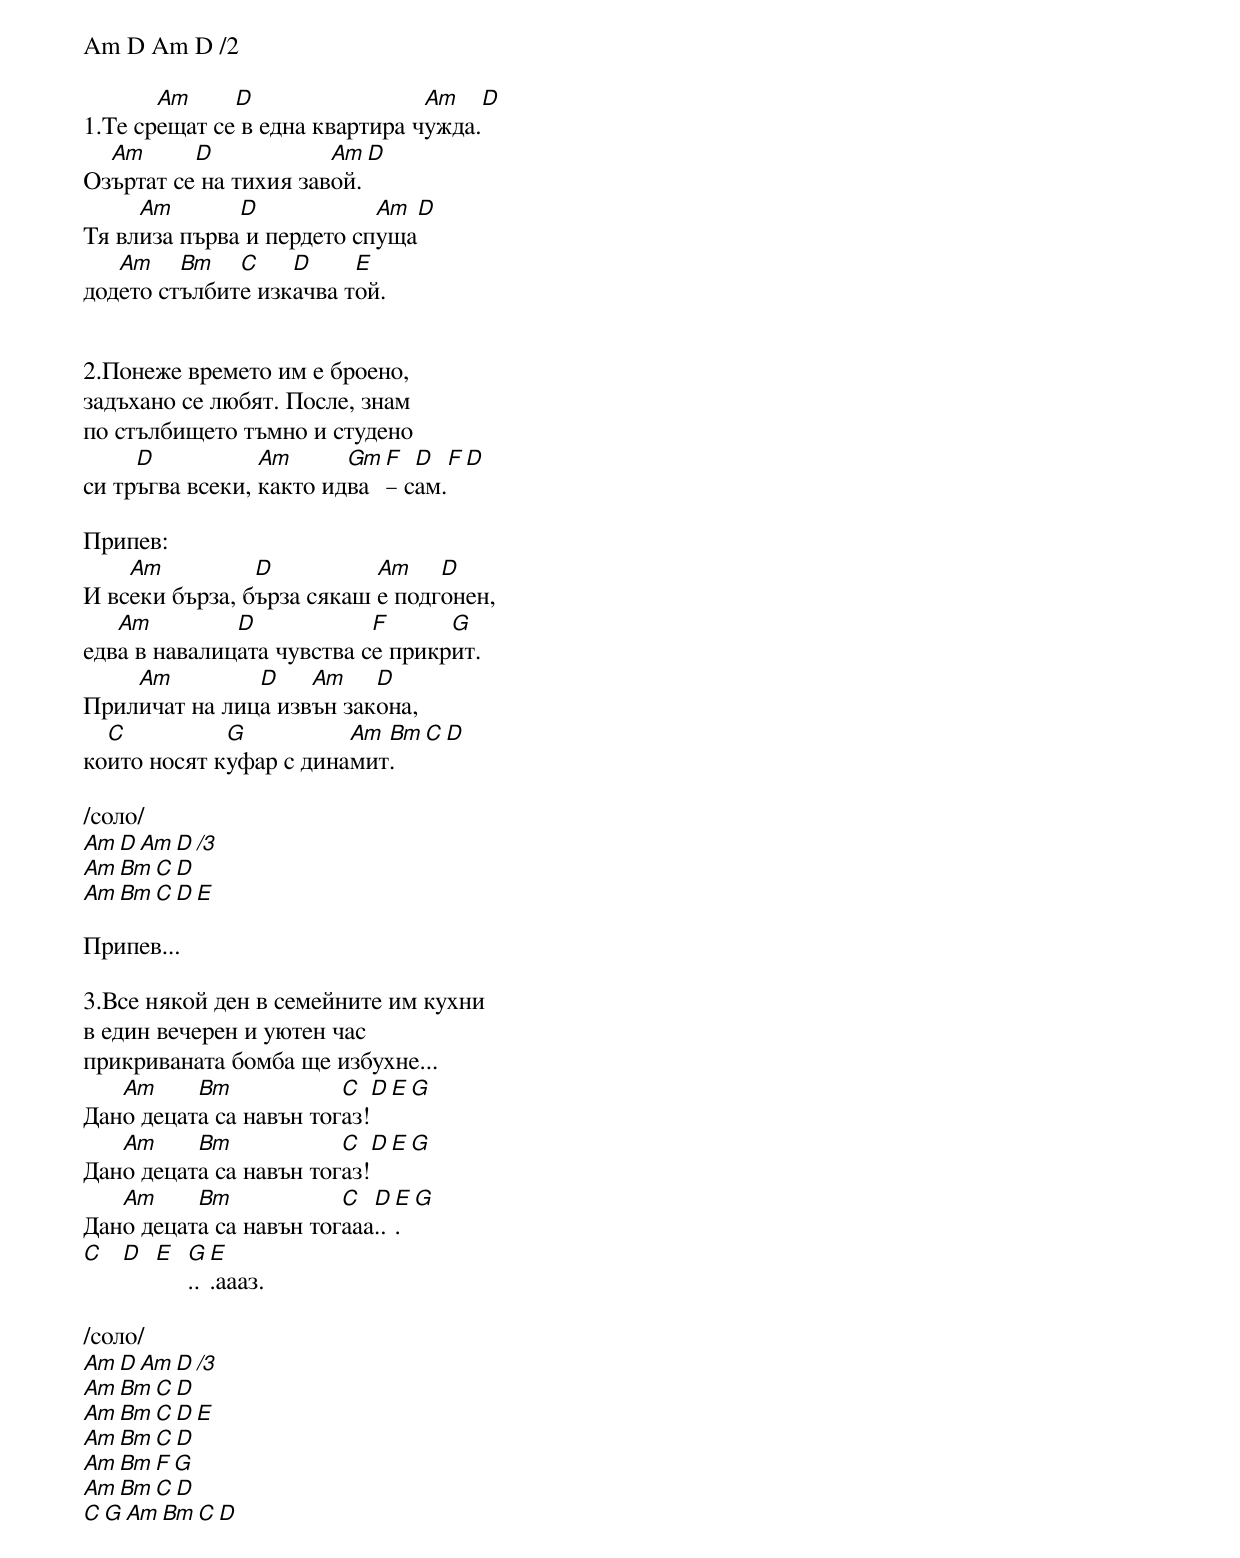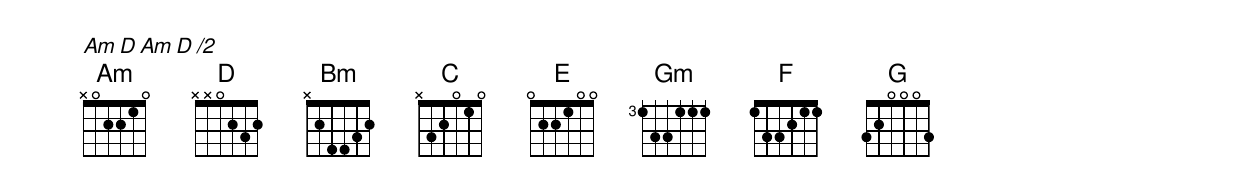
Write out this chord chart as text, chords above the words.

Am D Am D /2

       Am     D                 Am    D
1.Те срещат се в една квартира чужда.
  Am      D            Am    D
Озъртат се на тихия завой.
     Am       D            Am    D
Тя влиза първа и пердето спуща
   Am    Bm   C    D     E
додето стълбите изкачва той.


2.Понеже времето им е броено,
задъхано се любят. После, знам
по стълбището тъмно и студено
     D           Am      Gm F  D    F D
си тръгва всеки, както идва – сам.

Припев:
    Am          D          Am    D
И всеки бърза, бърза сякаш е подгонен,
   Am         D            F      G
едва в навалицата чувства се прикрит.
    Am         D    Am    D
Приличат на лица извън закона,
  C          G          Am Bm C  D
които носят куфар с динамит.

/соло/
Am D Am D /3
Am  Bm  C  D
Am Bm C D E

Припев...

3.Все някой ден в семейните им кухни
в един вечерен и уютен час
прикриваната бомба ще избухне...
   Am     Bm            C  D E G
Дано децата са навън тогаз!
   Am     Bm            C  D E G
Дано децата са навън тогаз!
   Am     Bm            C  D E G
Дано децата са навън тогааа...
C  D E G E
       ...аааз.

/соло/
Am  D   Am D /3
Am  Bm  C  D
Am Bm C D E
Am  Bm  C  D
Am  Bm  F  G
Am  Bm  C  D
C   G   Am Bm C D
Am  D   Am D /2
